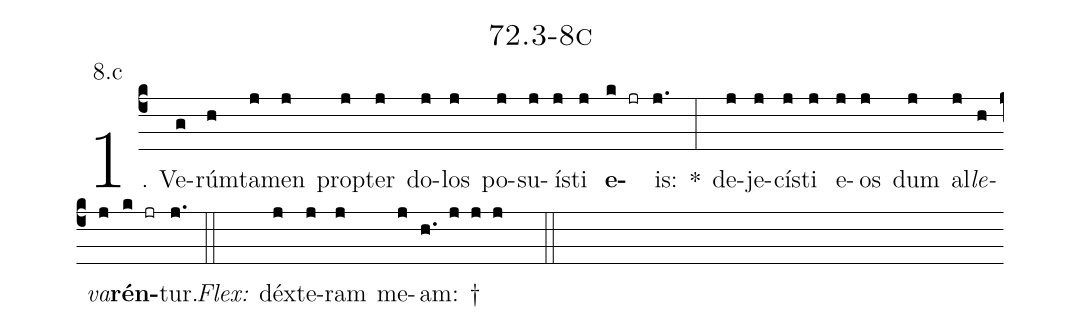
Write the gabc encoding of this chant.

name: 72.3-8c;
annotation: 8.c;
%%
(c4)1. Ve(g)rúm(h)ta(j)men(j) prop(j)ter(j) do(j)los(j) po(j)su(j)ís(j)ti(j) <b>e</b>(k jr)is:(j.) *(:) de(j)je(j)cís(j)ti(j) e(j)os(j) dum(j) al(j)<i>le</i>(h)<i>va</i>(j)<b>rén</b>(k jr)tur.(j.) (::)
<i>Flex:</i>()  déx(j)te(j)ram(j) me(j)am: †(h. j j j  ::)

%E(j) u(j) o(h) u(j) a(k) e.(j.) (::)
